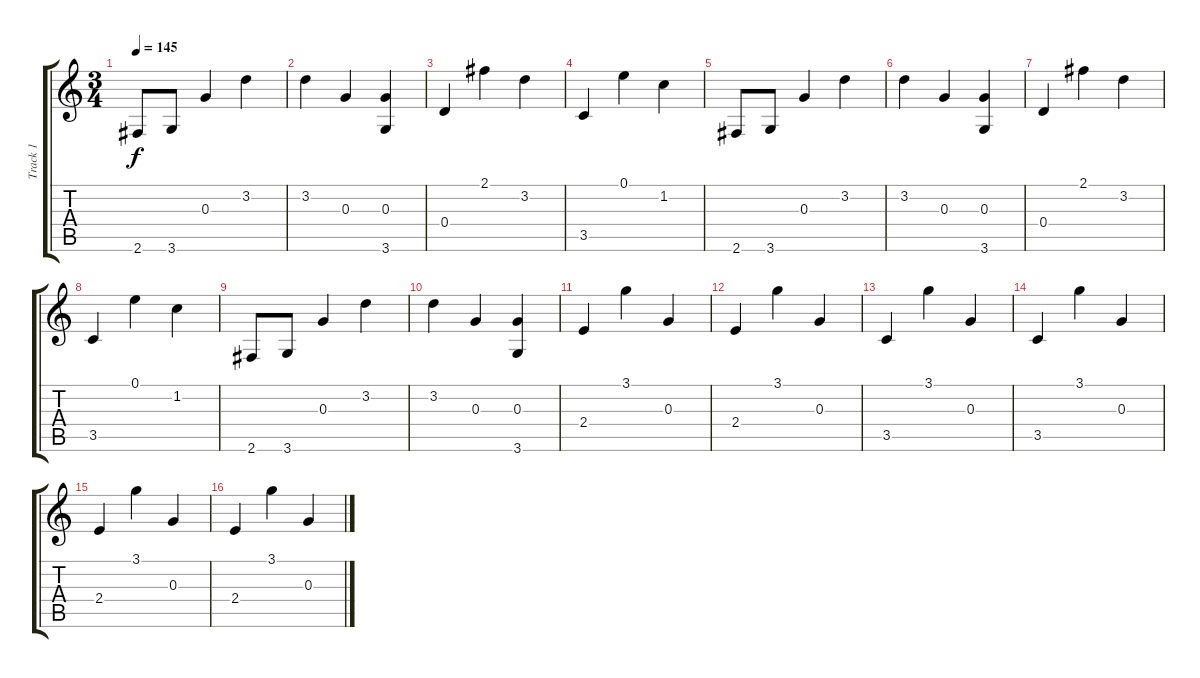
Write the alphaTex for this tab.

\track ("Track 1" "Track 1") {instrument acousticguitarnylon}
\staff {score tabs}
\tuning (E4 B3 G3 D3 A2 E2) {hide}
\ts (3 4)
\tempo 145
\clef g2
\ks c
2.6.8{dy f} 3.6.8 0.3.4 3.2.4 |
3.2.4 0.3.4 (0.3 3.6).4 |
0.4.4 2.1.4 3.2.4 |
3.5.4 0.1.4 1.2.4 |
2.6.8 3.6.8 0.3.4 3.2.4 |
3.2.4 0.3.4 (0.3 3.6).4 |
0.4.4 2.1.4 3.2.4 |
3.5.4 0.1.4 1.2.4 |
2.6.8 3.6.8 0.3.4 3.2.4 |
3.2.4 0.3.4 (0.3 3.6).4 |
2.4.4 3.1.4 0.3.4 |
2.4.4 3.1.4 0.3.4 |
3.5.4 3.1.4 0.3.4 |
3.5.4 3.1.4 0.3.4 |
2.4.4 3.1.4 0.3.4 |
2.4.4 3.1.4 0.3.4
